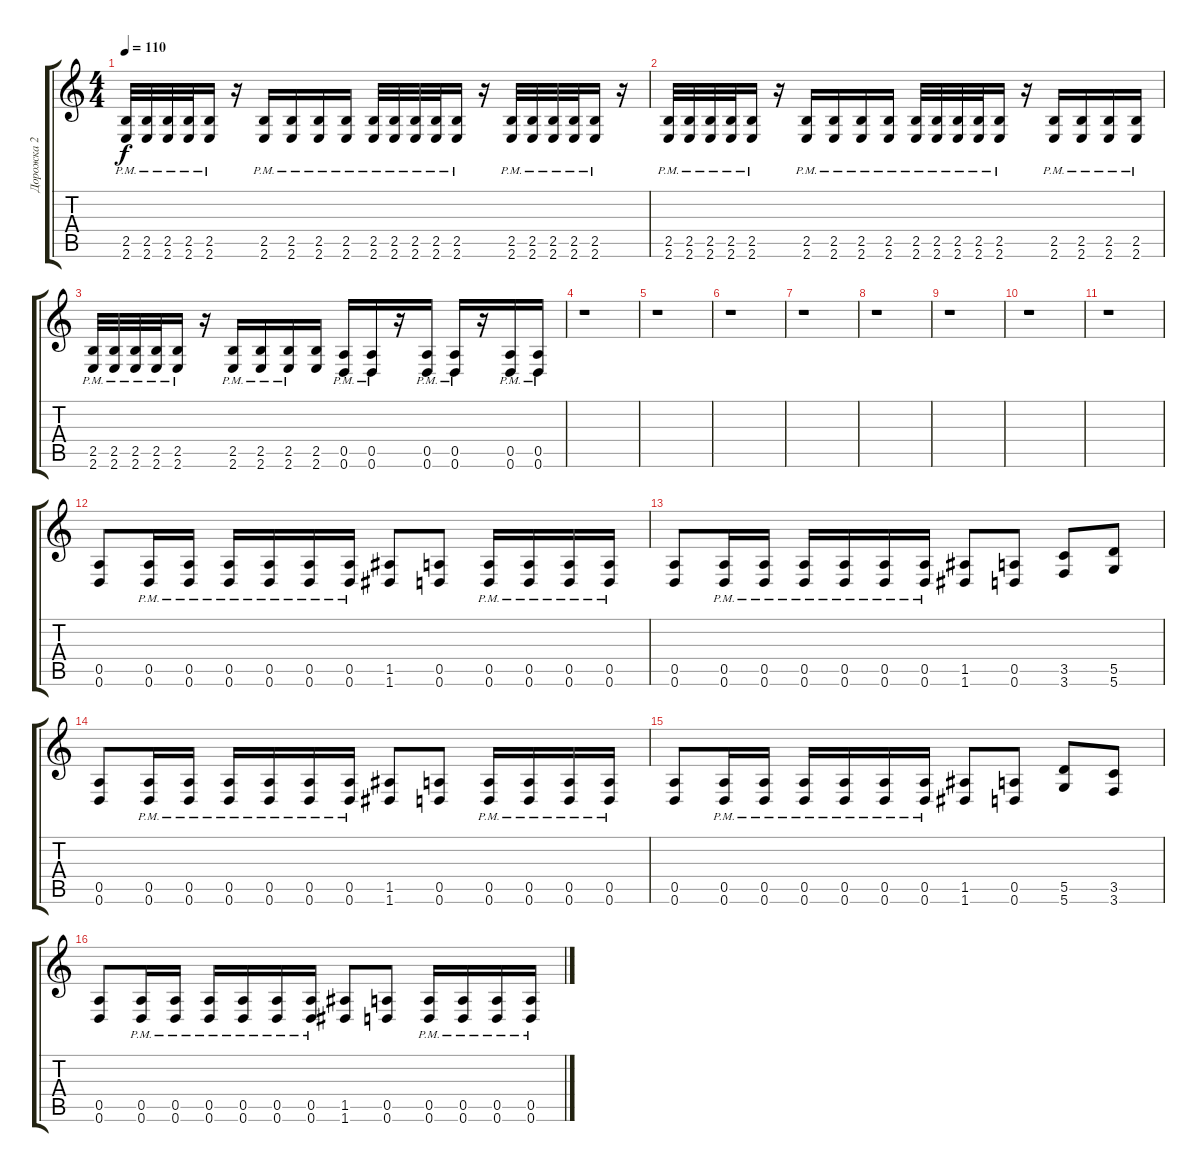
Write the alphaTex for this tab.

\track ("Дорожка 2" "Дорожка 2") {instrument overdrivenguitar}
\staff {score tabs}
\tuning (E4 B3 G3 D3 A2 D2) {hide}
\ts (4 4)
\tempo 110
\clef g2
\ks c
(2.5{pm} 2.6{pm}).32{dy f} (2.5{pm} 2.6{pm}).32 (2.5{pm} 2.6{pm}).32 (2.5{pm} 2.6{pm}).32 (2.5{pm} 2.6{pm}).16 r.16 (2.5{pm} 2.6{pm}).16 (2.5{pm} 2.6{pm}).16 (2.5{pm} 2.6{pm}).16 (2.5{pm} 2.6{pm}).16 (2.5{pm} 2.6{pm}).32 (2.5{pm} 2.6{pm}).32 (2.5{pm} 2.6{pm}).32 (2.5{pm} 2.6{pm}).32 (2.5{pm} 2.6{pm}).16 r.16 (2.5{pm} 2.6{pm}).32 (2.5{pm} 2.6{pm}).32 (2.5{pm} 2.6{pm}).32 (2.5{pm} 2.6{pm}).32 (2.5{pm} 2.6{pm}).16 r.16 |
(2.5{pm} 2.6{pm}).32 (2.5{pm} 2.6{pm}).32 (2.5{pm} 2.6{pm}).32 (2.5{pm} 2.6{pm}).32 (2.5{pm} 2.6{pm}).16 r.16 (2.5{pm} 2.6{pm}).16 (2.5{pm} 2.6{pm}).16 (2.5{pm} 2.6{pm}).16 (2.5{pm} 2.6{pm}).16 (2.5{pm} 2.6{pm}).32 (2.5{pm} 2.6{pm}).32 (2.5{pm} 2.6{pm}).32 (2.5{pm} 2.6{pm}).32 (2.5{pm} 2.6{pm}).16 r.16 (2.5{pm} 2.6{pm}).16 (2.5{pm} 2.6{pm}).16 (2.5{pm} 2.6{pm}).16 (2.5{pm} 2.6{pm}).16 |
(2.5{pm} 2.6{pm}).32 (2.5{pm} 2.6{pm}).32 (2.5{pm} 2.6{pm}).32 (2.5{pm} 2.6{pm}).32 (2.5{pm} 2.6{pm}).16 r.16 (2.5{pm} 2.6{pm}).16 (2.5{pm} 2.6{pm}).16 (2.5{pm} 2.6{pm}).16 (2.5 2.6).16 (0.5{pm} 0.6{pm}).16 (0.5{pm} 0.6{pm}).16 r.16 (0.5{pm} 0.6{pm}).16 (0.5{pm} 0.6{pm}).16 r.16 (0.5{pm} 0.6{pm}).16 (0.5{pm} 0.6{pm}).16 |
r.1 |
r.1 |
r.1 |
r.1 |
r.1 |
r.1 |
r.1 |
r.1 |
(0.5 0.6).8 (0.5{pm} 0.6{pm}).16 (0.5{pm} 0.6{pm}).16 (0.5{pm} 0.6{pm}).16 (0.5{pm} 0.6{pm}).16 (0.5{pm} 0.6{pm}).16 (0.5{pm} 0.6{pm}).16 (1.5 1.6).8 (0.5 0.6).8 (0.5{pm} 0.6{pm}).16 (0.5{pm} 0.6{pm}).16 (0.5{pm} 0.6{pm}).16 (0.5{pm} 0.6{pm}).16 |
(0.5 0.6).8 (0.5{pm} 0.6{pm}).16 (0.5{pm} 0.6{pm}).16 (0.5{pm} 0.6{pm}).16 (0.5{pm} 0.6{pm}).16 (0.5{pm} 0.6{pm}).16 (0.5{pm} 0.6{pm}).16 (1.5 1.6).8 (0.5 0.6).8 (3.5 3.6).8 (5.5 5.6).8 |
(0.5 0.6).8 (0.5{pm} 0.6{pm}).16 (0.5{pm} 0.6{pm}).16 (0.5{pm} 0.6{pm}).16 (0.5{pm} 0.6{pm}).16 (0.5{pm} 0.6{pm}).16 (0.5{pm} 0.6{pm}).16 (1.5 1.6).8 (0.5 0.6).8 (0.5{pm} 0.6{pm}).16 (0.5{pm} 0.6{pm}).16 (0.5{pm} 0.6{pm}).16 (0.5{pm} 0.6{pm}).16 |
(0.5 0.6).8 (0.5{pm} 0.6{pm}).16 (0.5{pm} 0.6{pm}).16 (0.5{pm} 0.6{pm}).16 (0.5{pm} 0.6{pm}).16 (0.5{pm} 0.6{pm}).16 (0.5{pm} 0.6{pm}).16 (1.5 1.6).8 (0.5 0.6).8 (5.5 5.6).8 (3.5 3.6).8 |
(0.5 0.6).8 (0.5{pm} 0.6{pm}).16 (0.5{pm} 0.6{pm}).16 (0.5{pm} 0.6{pm}).16 (0.5{pm} 0.6{pm}).16 (0.5{pm} 0.6{pm}).16 (0.5{pm} 0.6{pm}).16 (1.5 1.6).8 (0.5 0.6).8 (0.5{pm} 0.6{pm}).16 (0.5{pm} 0.6{pm}).16 (0.5{pm} 0.6{pm}).16 (0.5{pm} 0.6{pm}).16
